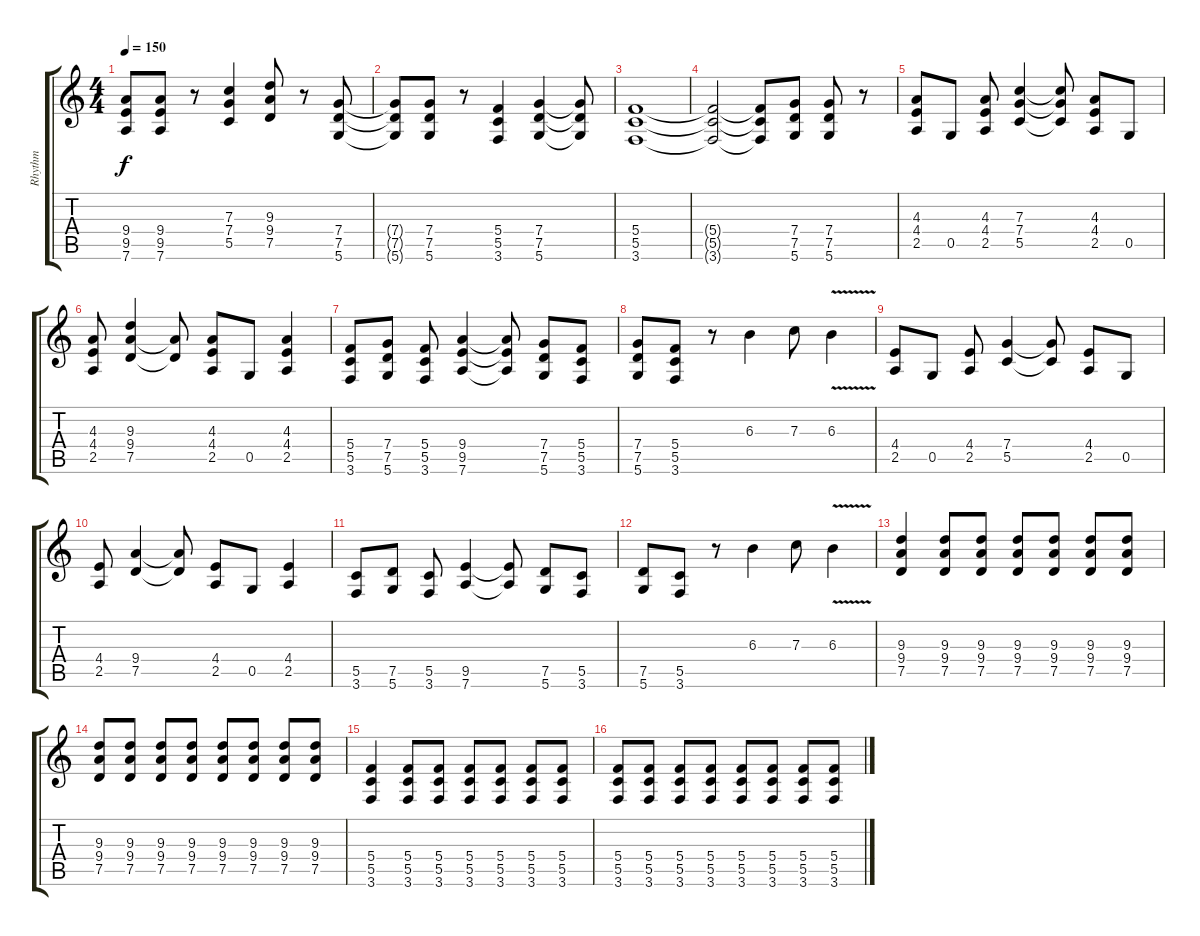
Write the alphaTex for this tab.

\track ("Rhythm" "Rhythm") {instrument overdrivenguitar}
\staff {score tabs}
\tuning (D4 A3 F3 C3 G2 D2) {hide}
\ts (4 4)
\tempo 150
\clef g2
\ks c
(9.4 9.5 7.6).8{dy f} (9.4 9.5 7.6).8 r.8 (7.3 7.4 5.5).4 (9.3 9.4 7.5).8 r.8 (7.4 7.5 5.6).8 |
(7.4{t} 7.5{t} 5.6{t}).8 (7.4 7.5 5.6).8 r.8 (5.4 5.5 3.6).4 (7.4 7.5 5.6).4 (7.4{t} 7.5{t} 5.6{t}).8 |
(5.4 5.5 3.6).1 |
(5.4{t} 5.5{t} 3.6{t}).2 (5.4{t} 5.5{t} 3.6{t}).8 (7.4 7.5 5.6).8 (7.4 7.5 5.6).8 r.8 |
(4.3 4.4 2.5).8 0.5.8 (4.3 4.4 2.5).8 (7.3 7.4 5.5).4 (7.3{t} 7.4{t} 5.5{t}).8 (4.3 4.4 2.5).8 0.5.8 |
(4.3 4.4 2.5).8 (9.3 9.4 7.5).4 (9.4{t} 7.5{t}).8 (4.3 4.4 2.5).8 0.5.8 (4.3 4.4 2.5).4 |
(5.4 5.5 3.6).8 (7.4 7.5 5.6).8 (5.4 5.5 3.6).8 (9.4 9.5 7.6).4 (9.4{t} 9.5{t} 7.6{t}).8 (7.4 7.5 5.6).8 (5.4 5.5 3.6).8 |
(7.4 7.5 5.6).8 (5.4 5.5 3.6).8 r.8 6.3.4 7.3.8 6.3{v}.4 |
(4.4 2.5).8 0.5.8 (4.4 2.5).8 (7.4 5.5).4 (7.4{t} 5.5{t}).8 (4.4 2.5).8 0.5.8 |
(4.4 2.5).8 (9.4 7.5).4 (9.4{t} 7.5{t}).8 (4.4 2.5).8 0.5.8 (4.4 2.5).4 |
(5.5 3.6).8 (7.5 5.6).8 (5.5 3.6).8 (9.5 7.6).4 (9.5{t} 7.6{t}).8 (7.5 5.6).8 (5.5 3.6).8 |
(7.5 5.6).8 (5.5 3.6).8 r.8 6.3.4 7.3.8 6.3{v}.4 |
(9.3 9.4 7.5).4 (9.3 9.4 7.5).8 (9.3 9.4 7.5).8 (9.3 9.4 7.5).8 (9.3 9.4 7.5).8 (9.3 9.4 7.5).8 (9.3 9.4 7.5).8 |
(9.3 9.4 7.5).8 (9.3 9.4 7.5).8 (9.3 9.4 7.5).8 (9.3 9.4 7.5).8 (9.3 9.4 7.5).8 (9.3 9.4 7.5).8 (9.3 9.4 7.5).8 (9.3 9.4 7.5).8 |
(5.4 5.5 3.6).4 (5.4 5.5 3.6).8 (5.4 5.5 3.6).8 (5.4 5.5 3.6).8 (5.4 5.5 3.6).8 (5.4 5.5 3.6).8 (5.4 5.5 3.6).8 |
(5.4 5.5 3.6).8 (5.4 5.5 3.6).8 (5.4 5.5 3.6).8 (5.4 5.5 3.6).8 (5.4 5.5 3.6).8 (5.4 5.5 3.6).8 (5.4 5.5 3.6).8 (5.4 5.5 3.6).8
